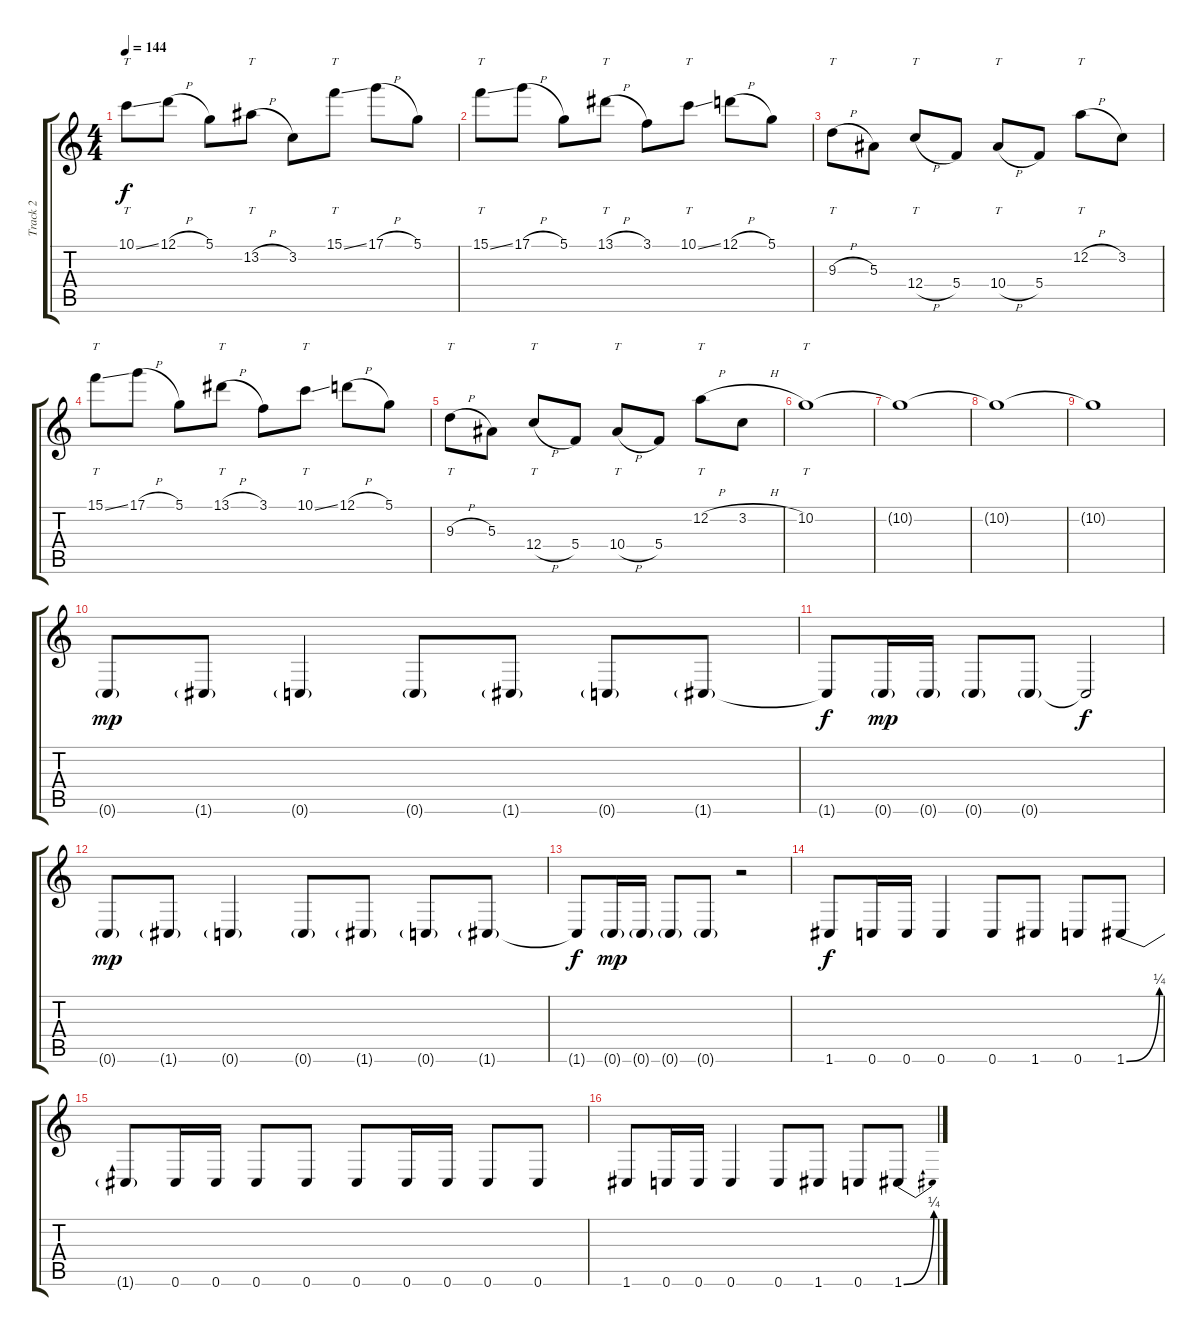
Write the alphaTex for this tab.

\track ("Track 2" "Track 2") {instrument distortionguitar}
\staff {score tabs}
\tuning (D4 A3 F3 C3 G2 C2) {hide}
\ts (4 4)
\tempo 144
\clef g2
\ks c
10.1{ss}.8{tt dy f} 12.1{h}.8 5.1.8 13.2{h}.8{tt} 3.2.8 15.1{ss}.8{tt} 17.1{h}.8 5.1.8 |
15.1{ss}.8{tt} 17.1{h}.8 5.1.8 13.1{h}.8{tt} 3.1.8 10.1{ss}.8{tt} 12.1{h}.8 5.1.8 |
9.3{h}.8{tt} 5.3.8 12.4{h}.8{tt} 5.4.8 10.4{h}.8{tt} 5.4.8 12.2{h}.8{tt} 3.2.8 |
15.1{ss}.8{tt} 17.1{h}.8 5.1.8 13.1{h}.8{tt} 3.1.8 10.1{ss}.8{tt} 12.1{h}.8 5.1.8 |
9.3{h}.8{tt} 5.3.8 12.4{h}.8{tt} 5.4.8 10.4{h}.8{tt} 5.4.8 12.2{h}.8{tt} 3.2{h}.8 |
10.2.1{tt volume 0} |
10.2{t}.1 |
10.2{t}.1 |
10.2{t}.1 |
0.6{g}.8{dy mp volume 13} 1.6{g}.8 0.6{g}.4 0.6{g}.8 1.6{g}.8 0.6{g}.8 1.6{g}.8 |
1.6{t}.8{dy f} 0.6{g}.16{dy mp} 0.6{g}.16 0.6{g}.8 0.6{g}.8 0.6{t}.2{dy f} |
0.6{g}.8{dy mp} 1.6{g}.8 0.6{g}.4 0.6{g}.8 1.6{g}.8 0.6{g}.8 1.6{g}.8 |
1.6{t}.8{dy f} 0.6{g}.16{dy mp} 0.6{g}.16 0.6{g}.8 0.6{g}.8 r.2 |
1.6.8{dy f} 0.6.16 0.6.16 0.6.4 0.6.8 1.6.8 0.6.8 1.6{be (bend 0 0 60 1)}.8 |
1.6{t}.8 0.6.16 0.6.16 0.6.8 0.6.8 0.6.8 0.6.16 0.6.16 0.6.8 0.6.8 |
1.6.8 0.6.16 0.6.16 0.6.4 0.6.8 1.6.8 0.6.8 1.6{be (bend 0 0 60 1)}.8
